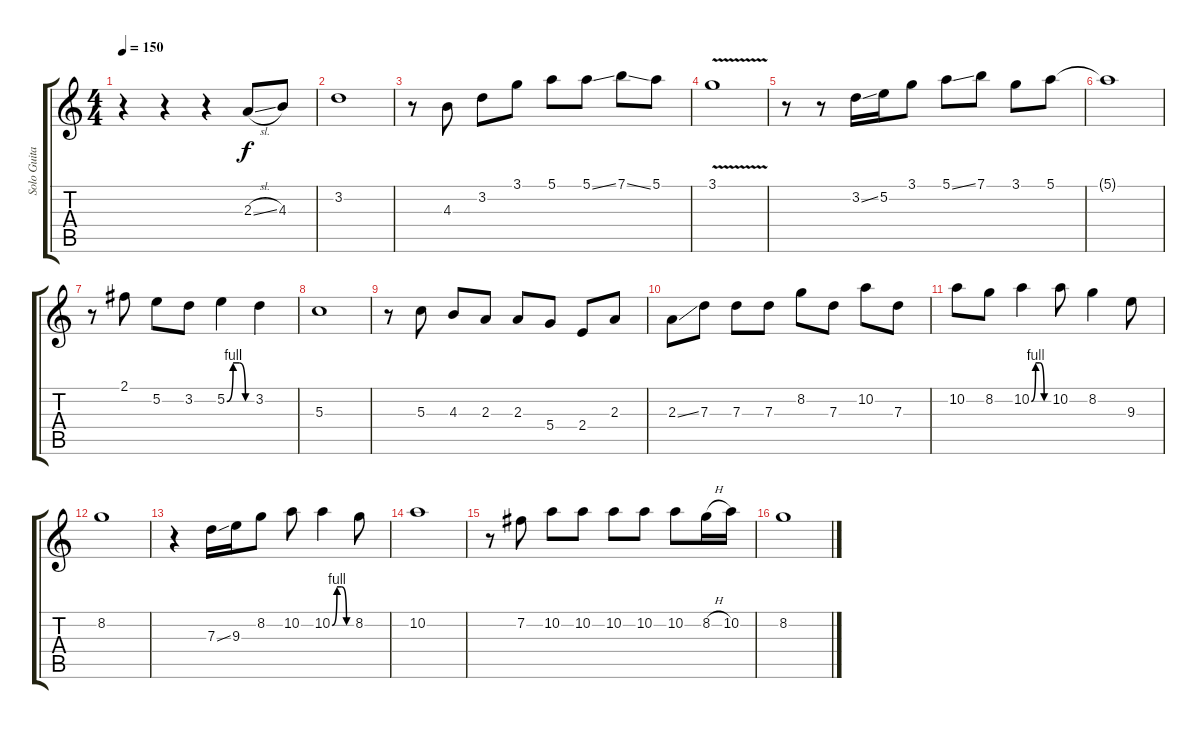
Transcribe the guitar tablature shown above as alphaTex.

\track ("Solo Guitar" "Solo Guita") {instrument acousticguitarsteel}
\staff {score tabs}
\tuning (E4 B3 G3 D3 A2 E2) {hide}
\ts (4 4)
\tempo 150
\clef g2
\ks c
r.4{dy f instrument acousticguitarsteel} r.4 r.4 2.3{sl}.8 4.3.8 |
3.2.1 |
r.8 4.3.8 3.2.8 3.1.8 5.1.8 5.1{ss}.8 7.1{ss}.8 5.1.8 |
3.1{v}.1 |
r.8 r.8 3.2{ss}.16 5.2.16 3.1.8 5.1{ss}.8 7.1.8 3.1.8 5.1.8 |
5.1{t}.1 |
r.8 2.1.8 5.2.8 3.2.8 5.2{be (custom 0 0 15 4 30 4 45 0 60 0)}.4 3.2.4 |
5.3.1 |
r.8 5.3.8 4.3.8 2.3.8 2.3.8 5.4.8 2.4.8 2.3.8 |
2.3{ss}.8 7.3.8 7.3.8 7.3.8 8.2.8 7.3.8 10.2.8 7.3.8 |
10.2.8 8.2.8 10.2{be (custom 0 0 15 4 30 4 45 0 60 0)}.4 10.2.8 8.2.4 9.3.8 |
8.2.1 |
r.4 7.3{ss}.16 9.3.16 8.2.8 10.2.8 10.2{be (custom 0 0 15 4 30 4 45 0 60 0)}.4 8.2.8 |
10.2.1 |
r.8 7.2.8 10.2.8 10.2.8 10.2.8 10.2.8 10.2.8 8.2{h}.16 10.2.16 |
8.2.1
